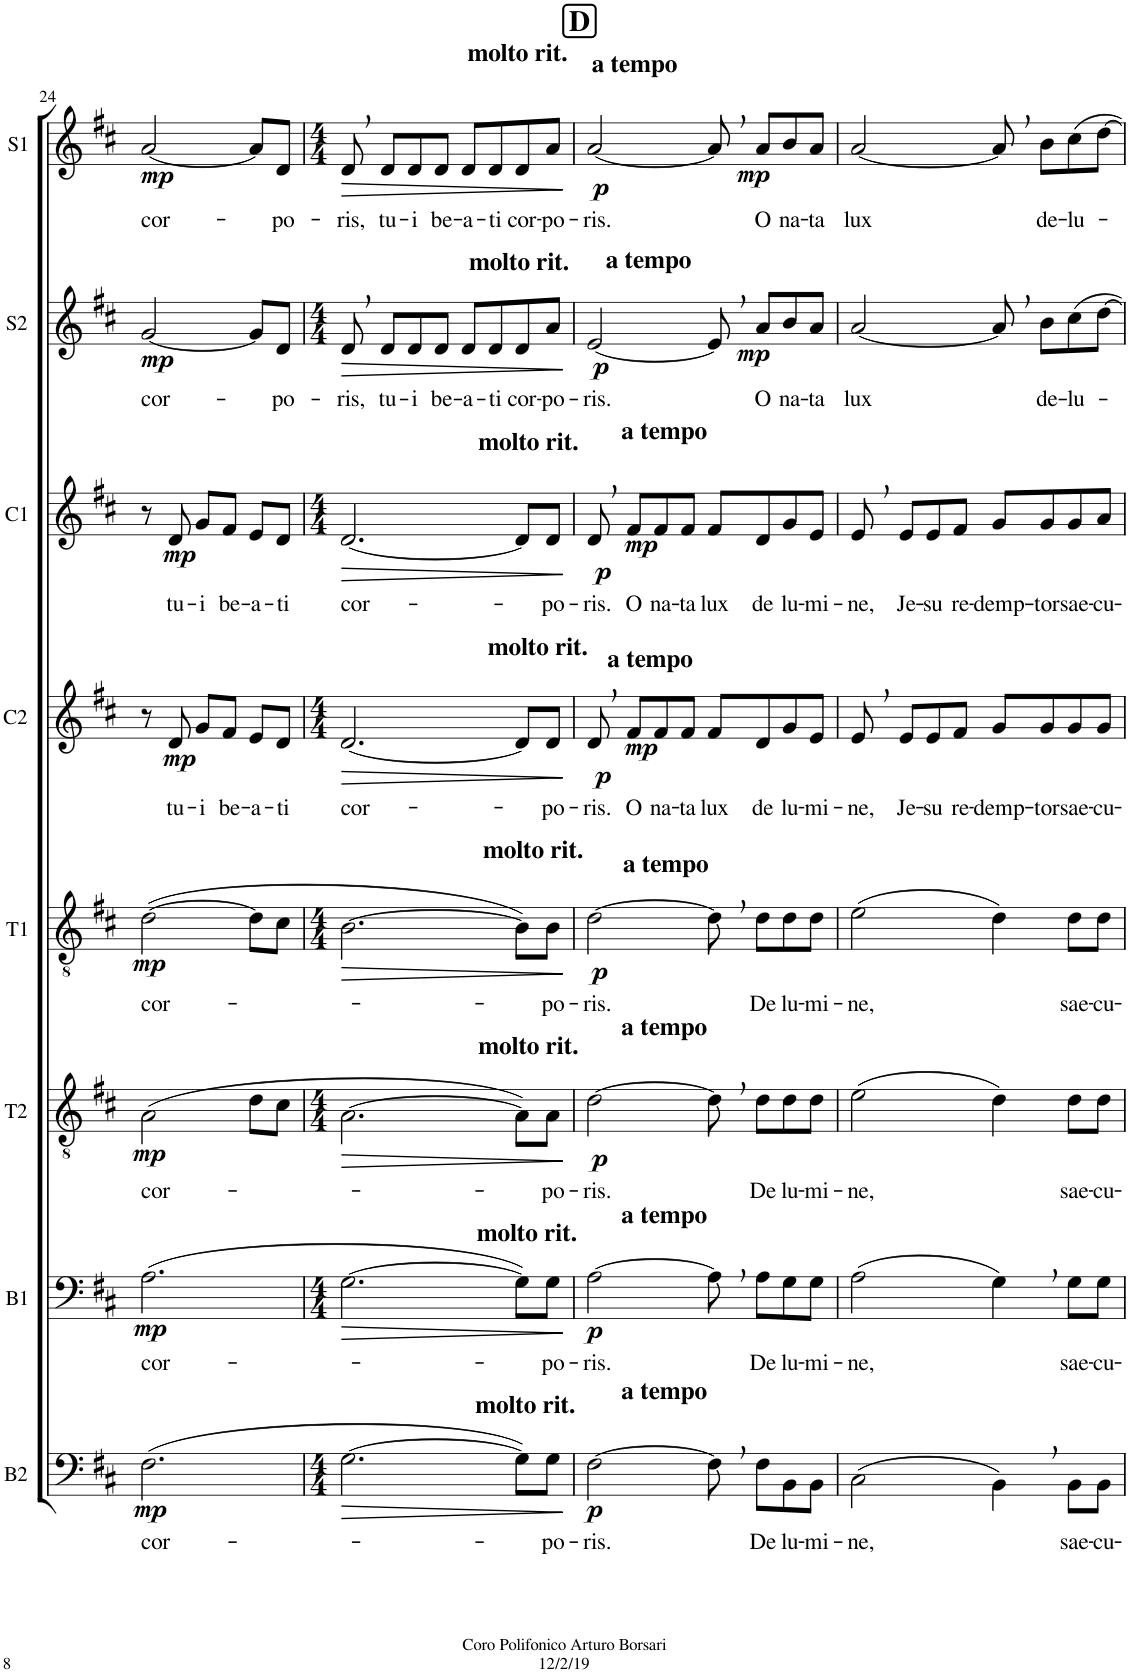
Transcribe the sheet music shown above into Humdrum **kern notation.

**kern	**text	**dynam	**kern	**text	**dynam	**kern	**text	**dynam	**kern	**text	**dynam	**kern	**text	**dynam	**kern	**text	**dynam	**kern	**text	**dynam	**kern	**text	**dynam
*part8	*part8	*part8	*part7	*part7	*part7	*part6	*part6	*part6	*part5	*part5	*part5	*part4	*part4	*part4	*part3	*part3	*part3	*part2	*part2	*part2	*part1	*part1	*part1
*staff8	*staff8	*staff8	*staff7	*staff7	*staff7	*staff6	*staff6	*staff6	*staff5	*staff5	*staff5	*staff4	*staff4	*staff4	*staff3	*staff3	*staff3	*staff2	*staff2	*staff2	*staff1	*staff1	*staff1
*I"Bassi II	*	*	*I"Bassi I	*	*	*I"Tenori II	*	*	*I"Tenori I	*	*	*I"Contralti II	*	*	*I"Contralti I	*	*	*I"Soprani II	*	*	*I"Soprani I	*	*
*I'B2	*	*	*I'B1	*	*	*I'T2	*	*	*I'T1	*	*	*I'C2	*	*	*I'C1	*	*	*I'S2	*	*	*I'S1	*	*
!!LO:PB:g=z
*clefF4	*	*	*clefF4	*	*	*clefGv2	*	*	*clefGv2	*	*	*clefG2	*	*	*clefG2	*	*	*clefG2	*	*	*clefG2	*	*
*	*	*	*	*	*	*	*	*	*	*	*	*	*	*	*	*	*	*Trd1c2	*	*	*Trd1c2	*	*
*k[f#c#]	*	*	*k[f#c#]	*	*	*k[f#c#]	*	*	*k[f#c#]	*	*	*k[f#c#]	*	*	*k[f#c#]	*	*	*k[f#c#]	*	*	*k[f#c#]	*	*
*D:	*	*	*D:	*	*	*D:	*	*	*D:	*	*	*D:	*	*	*D:	*	*	*D:	*	*	*D:	*	*
*M3/4	*	*	*M3/4	*	*	*M3/4	*	*	*M3/4	*	*	*M3/4	*	*	*M3/4	*	*	*M3/4	*	*	*M3/4	*	*
=24	=24	=24	=24	=24	=24	=24	=24	=24	=24	=24	=24	=24	=24	=24	=24	=24	=24	=24	=24	=24	=24	=24	=24
!	!LO:LY:b	!LO:DY:b	!	!LO:LY:b	!LO:DY:b	!	!LO:LY:b	!LO:DY:b	!	!LO:LY:b	!LO:DY:b	!	!	!	!	!	!	!	!LO:LY:b	!LO:DY:b	!	!LO:LY:b	!LO:DY:b
(2.F#\	cor-	mp	(2.A\	cor-	mp	(2A\	cor-	mp	([2d\	cor-	mp	8r	.	.	8r	.	.	[2g/	cor-	mp	[2a/	cor-	mp
!	!	!	!	!	!	!	!	!	!	!	!	!	!LO:LY:b	!LO:DY:b	!	!LO:LY:b	!LO:DY:b	!	!	!	!	!	!
.	.	.	.	.	.	.	.	.	.	.	.	8d/	tu-	mp	8d/	tu-	mp	.	.	.	.	.	.
!	!	!	!	!	!	!	!	!	!	!	!	!	!LO:LY:b	!	!	!LO:LY:b	!	!	!	!	!	!	!
.	.	.	.	.	.	.	.	.	.	.	.	8g/L	-i	.	8g/L	-i	.	.	.	.	.	.	.
!	!	!	!	!	!	!	!	!	!	!	!	!	!LO:LY:b	!	!	!LO:LY:b	!	!	!	!	!	!	!
.	.	.	.	.	.	.	.	.	.	.	.	8f#/J	be-	.	8f#/J	be-	.	.	.	.	.	.	.
!	!	!	!	!	!	!	!	!	!	!	!	!	!LO:LY:b	!	!	!LO:LY:b	!	!	!	!	!	!	!
.	.	.	.	.	.	8d\L	.	.	8d\L]	.	.	8e/L	-a-	.	8e/L	-a-	.	8g/L]	.	.	8a/L]	.	.
!	!	!	!	!	!	!	!	!	!	!	!	!	!LO:LY:b	!	!	!LO:LY:b	!	!	!LO:LY:b	!	!	!LO:LY:b	!
.	.	.	.	.	.	8c#\J	.	.	8c#\J	.	.	8d/J	-ti	.	8d/J	-ti	.	8d/J	-po-	.	8d/J	-po-	.
=25	=25	=25	=25	=25	=25	=25	=25	=25	=25	=25	=25	=25	=25	=25	=25	=25	=25	=25	=25	=25	=25	=25	=25
*M4/4	*	*	*M4/4	*	*	*M4/4	*	*	*M4/4	*	*	*M4/4	*	*	*M4/4	*	*	*M4/4	*	*	*M4/4	*	*
!	!	!	!	!	!	!	!	!	!	!	!	!	!	!	!LO:TX:a:B:t=molto rit.	!	!	!	!	!	!	!	!
!	!	!	!	!	!	!	!	!	!	!	!	!LO:TX:a:B:t=molto rit.	!	!	!	!	!	!	!	!	!	!	!
!	!	!	!	!	!	!	!	!	!LO:TX:a:B:t=molto rit.	!	!	!	!	!	!	!	!	!	!	!	!	!	!
!	!	!	!	!	!	!LO:TX:a:B:t=molto rit.	!	!	!	!	!	!	!	!	!	!	!	!	!	!	!	!	!
!	!	!	!LO:TX:a:B:t=molto rit.	!	!	!	!	!	!	!	!	!	!	!	!	!	!	!	!	!	!	!	!
!LO:TX:a:B:t=molto rit.	!	!	!	!	!	!	!	!	!	!	!	!	!	!	!	!	!	!	!	!	!	!	!
!	!	!LO:HP:b	!	!	!LO:HP:b	!	!	!LO:HP:b	!	!	!LO:HP:b	!	!LO:LY:b	!LO:HP:b	!	!LO:LY:b	!LO:HP:b	!	!LO:LY:b	!LO:HP:b	!	!LO:LY:b	!LO:HP:b
[2.G\	.	>	[2.G\	.	>	[2.A\	.	>	[2.B\	.	>	[2.d/	cor-	>	[2.d/	cor-	>	8d,/	-ris,	>	8d,/	-ris,	>
!	!	!	!	!	!	!	!	!	!	!	!	!	!	!	!	!	!	!	!LO:LY:b	!	!	!LO:LY:b	!
.	.	.	.	.	.	.	.	.	.	.	.	.	.	.	.	.	.	8d/L	tu-	.	8d/L	tu-	.
!	!	!	!	!	!	!	!	!	!	!	!	!	!	!	!	!	!	!	!LO:LY:b	!	!	!LO:LY:b	!
.	.	.	.	.	.	.	.	.	.	.	.	.	.	.	.	.	.	8d/	-i	.	8d/	-i	.
!	!	!	!	!	!	!	!	!	!	!	!	!	!	!	!	!	!	!	!LO:LY:b	!	!	!LO:LY:b	!
.	.	.	.	.	.	.	.	.	.	.	.	.	.	.	.	.	.	8d/J	be-	.	8d/J	be-	.
!	!	!	!	!	!	!	!	!	!	!	!	!	!	!	!	!	!	!	!	!	!LO:TX:a:B:t=molto rit.	!	!
!	!	!	!	!	!	!	!	!	!	!	!	!	!	!	!	!	!	!LO:TX:a:B:t=molto rit.	!	!	!	!	!
!	!	!	!	!	!	!	!	!	!	!	!	!	!	!	!	!	!	!	!LO:LY:b	!	!	!LO:LY:b	!
.	.	.	.	.	.	.	.	.	.	.	.	.	.	.	.	.	.	8d/L	-a-	.	8d/L	-a-	.
!	!	!	!	!	!	!	!	!	!	!	!	!	!	!	!	!	!	!	!LO:LY:b	!	!	!LO:LY:b	!
.	.	.	.	.	.	.	.	.	.	.	.	.	.	.	.	.	.	8d/	-ti	.	8d/	-ti	.
!	!	!	!	!	!	!	!	!	!	!	!	!	!	!	!	!	!	!	!LO:LY:b	!	!	!LO:LY:b	!
8G\L])	.	.	8G\L])	.	.	8A\L])	.	.	8B\L])	.	.	8d/L]	.	.	8d/L]	.	.	8d/	cor-	.	8d/	cor-	.
!	!LO:LY:b	!	!	!LO:LY:b	!	!	!LO:LY:b	!	!	!LO:LY:b	!	!	!LO:LY:b	!	!	!LO:LY:b	!	!	!LO:LY:b	!	!	!LO:LY:b	!
8G\J	-po-	.	8G\J	-po-	.	8A\J	-po-	.	8B\J	-po-	.	8d/J	-po-	.	8d/J	-po-	.	8a/J	-po-	.	8a/J	-po-	.
.	.	]	.	.	]	.	.	]	.	.	]	.	.	]	.	.	]	.	.	]	.	.	]
=26	=26	=26	=26	=26	=26	=26	=26	=26	=26	=26	=26	=26	=26	=26	=26	=26	=26	=26	=26	=26	=26	=26	=26
!!LO:REH:place=s1:a:B:cj:fs=14:t=D
!	!	!	!	!	!	!	!	!	!	!	!	!	!	!	!	!	!	!	!	!	!LO:TX:a:B:t=a tempo	!	!
!	!	!	!	!	!	!	!	!	!	!	!	!	!	!	!	!	!	!LO:TX:a:B:t=a tempo	!	!	!	!	!
!	!	!	!	!	!	!	!	!	!	!	!	!	!	!	!LO:TX:a:B:t=a tempo	!	!	!	!	!	!	!	!
!	!	!	!	!	!	!	!	!	!	!	!	!LO:TX:a:B:t=a tempo	!	!	!	!	!	!	!	!	!	!	!
!	!	!	!	!	!	!	!	!	!LO:TX:a:B:t=a tempo	!	!	!	!	!	!	!	!	!	!	!	!	!	!
!	!	!	!	!	!	!LO:TX:a:B:t=a tempo	!	!	!	!	!	!	!	!	!	!	!	!	!	!	!	!	!
!	!	!	!LO:TX:a:B:t=a tempo	!	!	!	!	!	!	!	!	!	!	!	!	!	!	!	!	!	!	!	!
!LO:TX:a:B:t=a tempo	!	!	!	!	!	!	!	!	!	!	!	!	!	!	!	!	!	!	!	!	!	!	!
!	!LO:LY:b	!LO:DY:b	!	!LO:LY:b	!LO:DY:b	!	!LO:LY:b	!LO:DY:b	!	!LO:LY:b	!LO:DY:b	!	!LO:LY:b	!LO:DY:b	!	!LO:LY:b	!LO:DY:b	!	!LO:LY:b	!LO:DY:b	!	!LO:LY:b	!LO:DY:b
[2F#\	-ris.	p	[2A\	-ris.	p	[2d\	-ris.	p	[2d\	-ris.	p	8d,/	-ris.	p	8d,/	-ris.	p	[2e/	-ris.	p	[2a/	-ris.	p
!	!	!	!	!	!	!	!	!	!	!	!	!	!LO:LY:b	!LO:DY:b	!	!LO:LY:b	!LO:DY:b	!	!	!	!	!	!
.	.	.	.	.	.	.	.	.	.	.	.	8f#/L	O	mp	8f#/L	O	mp	.	.	.	.	.	.
!	!	!	!	!	!	!	!	!	!	!	!	!	!LO:LY:b	!	!	!LO:LY:b	!	!	!	!	!	!	!
.	.	.	.	.	.	.	.	.	.	.	.	8f#/	na-	.	8f#/	na-	.	.	.	.	.	.	.
!	!	!	!	!	!	!	!	!	!	!	!	!	!LO:LY:b	!	!	!LO:LY:b	!	!	!	!	!	!	!
.	.	.	.	.	.	.	.	.	.	.	.	8f#/J	-ta	.	8f#/J	-ta	.	.	.	.	.	.	.
!	!	!	!	!	!	!	!	!	!	!	!	!	!LO:LY:b	!	!	!LO:LY:b	!	!	!	!	!	!	!
8F#,\]	.	.	8A,\]	.	.	8d,\]	.	.	8d,\]	.	.	8f#/L	lux	.	8f#/L	lux	.	8e,/]	.	.	8a,/]	.	.
!	!LO:LY:b	!	!	!LO:LY:b	!	!	!LO:LY:b	!	!	!LO:LY:b	!	!	!LO:LY:b	!	!	!LO:LY:b	!	!	!LO:LY:b	!LO:DY:b	!	!LO:LY:b	!LO:DY:b
8F#\L	De	.	8A\L	De	.	8d\L	De	.	8d\L	De	.	8d/	de	.	8d/	de	.	8a/L	O	mp	8a/L	O	mp
!	!LO:LY:b	!	!	!LO:LY:b	!	!	!LO:LY:b	!	!	!LO:LY:b	!	!	!LO:LY:b	!	!	!LO:LY:b	!	!	!LO:LY:b	!	!	!LO:LY:b	!
8BB\	lu-	.	8G\	lu-	.	8d\	lu-	.	8d\	lu-	.	8g/	lu-	.	8g/	lu-	.	8b/	na-	.	8b/	na-	.
!	!LO:LY:b	!	!	!LO:LY:b	!	!	!LO:LY:b	!	!	!LO:LY:b	!	!	!LO:LY:b	!	!	!LO:LY:b	!	!	!LO:LY:b	!	!	!LO:LY:b	!
8BB\J	-mi-	.	8G\J	-mi-	.	8d\J	-mi-	.	8d\J	-mi-	.	8e/J	-mi-	.	8e/J	-mi-	.	8a/J	-ta	.	8a/J	-ta	.
=27	=27	=27	=27	=27	=27	=27	=27	=27	=27	=27	=27	=27	=27	=27	=27	=27	=27	=27	=27	=27	=27	=27	=27
!	!LO:LY:b	!	!	!LO:LY:b	!	!	!LO:LY:b	!	!	!LO:LY:b	!	!	!LO:LY:b	!	!	!LO:LY:b	!	!	!LO:LY:b	!	!	!LO:LY:b	!
(2C#\	-ne,	.	(2A\	-ne,	.	(2e\	-ne,	.	(2e\	-ne,	.	8e,/	-ne,	.	8e,/	-ne,	.	[2a/	lux	.	[2a/	lux	.
!	!	!	!	!	!	!	!	!	!	!	!	!	!LO:LY:b	!	!	!LO:LY:b	!	!	!	!	!	!	!
.	.	.	.	.	.	.	.	.	.	.	.	8e/L	Je-	.	8e/L	Je-	.	.	.	.	.	.	.
!	!	!	!	!	!	!	!	!	!	!	!	!	!LO:LY:b	!	!	!LO:LY:b	!	!	!	!	!	!	!
.	.	.	.	.	.	.	.	.	.	.	.	8e/	-su	.	8e/	-su	.	.	.	.	.	.	.
!	!	!	!	!	!	!	!	!	!	!	!	!	!LO:LY:b	!	!	!LO:LY:b	!	!	!	!	!	!	!
.	.	.	.	.	.	.	.	.	.	.	.	8f#/J	re-	.	8f#/J	re-	.	.	.	.	.	.	.
!	!	!	!	!	!	!	!	!	!	!	!	!	!LO:LY:b	!	!	!LO:LY:b	!	!	!	!	!	!	!
4BB,\)	.	.	4G,\)	.	.	4d\)	.	.	4d\)	.	.	8g/L	-demp-	.	8g/L	-demp-	.	8a,/]	.	.	8a,/]	.	.
!	!	!	!	!	!	!	!	!	!	!	!	!	!LO:LY:b	!	!	!LO:LY:b	!	!	!LO:LY:b	!	!	!LO:LY:b	!
.	.	.	.	.	.	.	.	.	.	.	.	8g/	-tor	.	8g/	-tor	.	8b\L	de-	.	8b\L	de-	.
!	!LO:LY:b	!	!	!LO:LY:b	!	!	!LO:LY:b	!	!	!LO:LY:b	!	!	!LO:LY:b	!	!	!LO:LY:b	!	!	!LO:LY:b	!	!	!LO:LY:b	!
8BB\L	sae-	.	8G\L	sae-	.	8d\L	sae-	.	8d\L	sae-	.	8g/	sae-	.	8g/	sae-	.	8cc#\	-lu-	.	8cc#\	-lu-	.
!	!LO:LY:b	!	!	!LO:LY:b	!	!	!LO:LY:b	!	!	!LO:LY:b	!	!	!LO:LY:b	!	!	!LO:LY:b	!	!	!	!	!	!	!
8BB\J	-cu-	.	8G\J	-cu-	.	8d\J	-cu-	.	8d\J	-cu-	.	8g/J	-cu-	.	8a/J	-cu-	.	[8dd\J	.	.	[8dd\J	.	.
=	=	=	=	=	=	=	=	=	=	=	=	=	=	=	=	=	=	=	=	=	=	=	=
*-	*-	*-	*-	*-	*-	*-	*-	*-	*-	*-	*-	*-	*-	*-	*-	*-	*-	*-	*-	*-	*-	*-	*-
